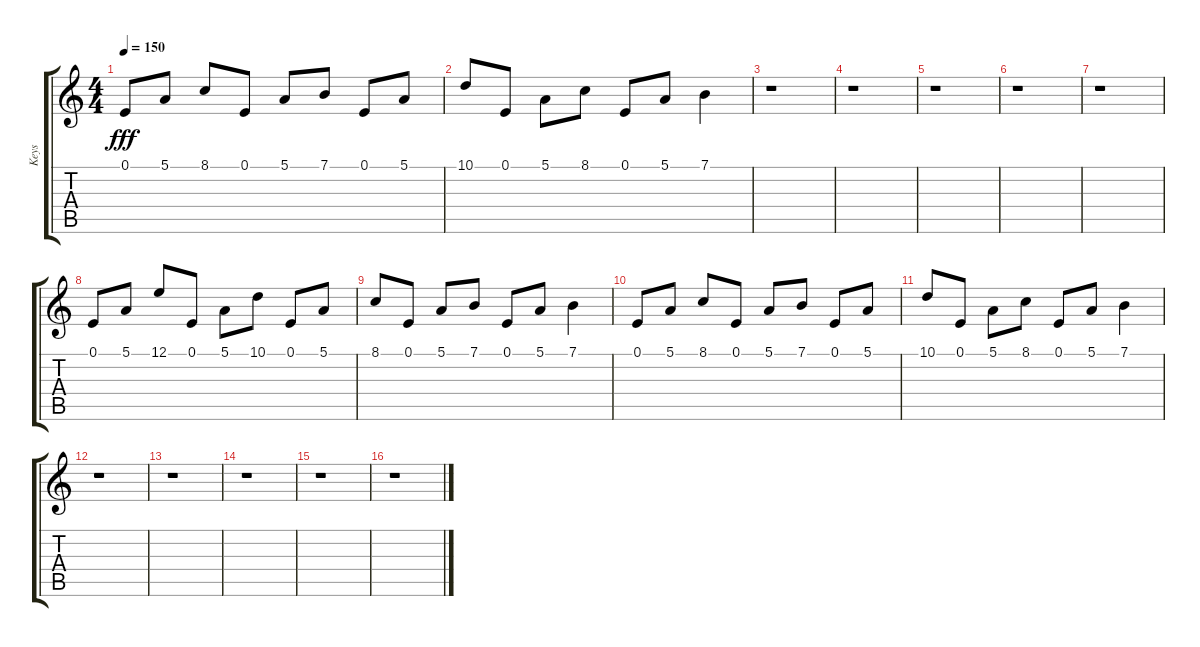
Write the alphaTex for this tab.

\track ("Keys" "Keys") {instrument electricgrandpiano}
\staff {score tabs}
\tuning (E4 B3 G3 D3 A2 E2) {hide}
\ts (4 4)
\tempo 150
\clef g2
\ks c
0.1.8{dy fff} 5.1.8 8.1.8 0.1.8 5.1.8 7.1.8 0.1.8 5.1.8 |
10.1.8 0.1.8 5.1.8 8.1.8 0.1.8 5.1.8 7.1.4 |
r.1 |
r.1 |
r.1 |
r.1 |
r.1 |
0.1.8 5.1.8 12.1.8 0.1.8 5.1.8 10.1.8 0.1.8 5.1.8 |
8.1.8 0.1.8 5.1.8 7.1.8 0.1.8 5.1.8 7.1.4 |
0.1.8 5.1.8 8.1.8 0.1.8 5.1.8 7.1.8 0.1.8 5.1.8 |
10.1.8 0.1.8 5.1.8 8.1.8 0.1.8 5.1.8 7.1.4 |
r.1 |
r.1 |
r.1 |
r.1 |
r.1
